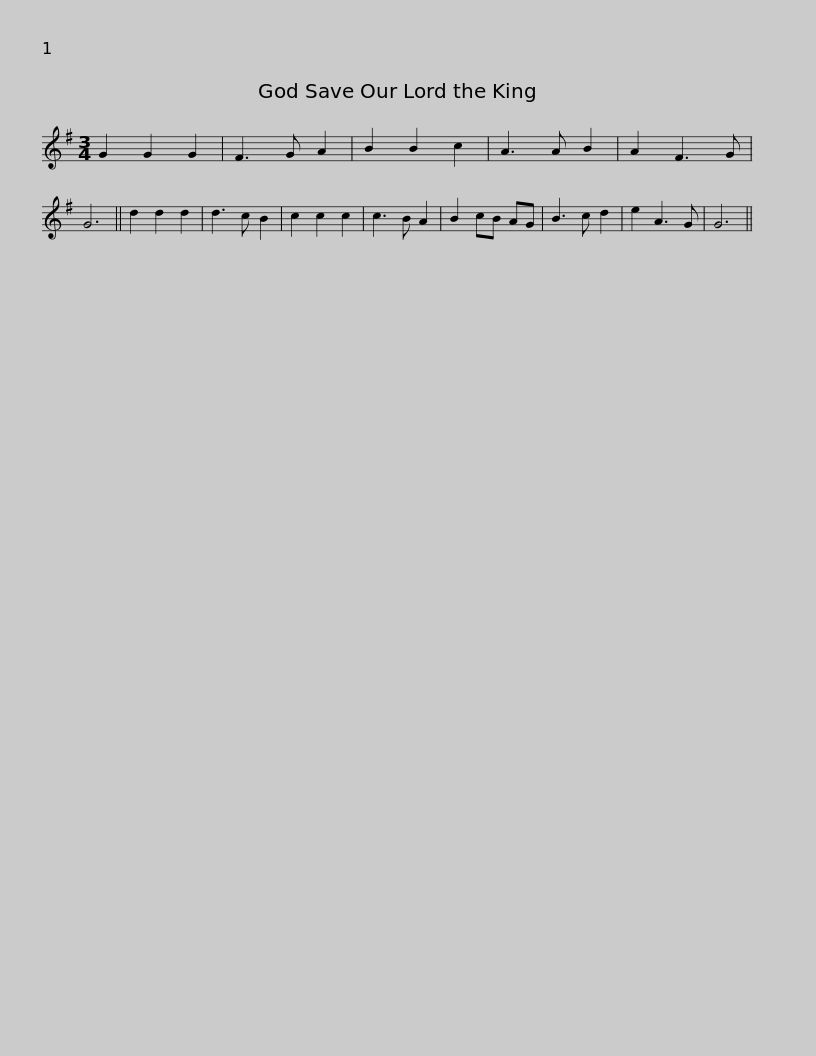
X:1
L:1/8
M:3/4
I:linebreak $
K:G
V:1 treble
V:1
 G2 G2 G2 | F3 G A2 | B2 B2 c2 | A3 A B2 | A2 F3 G | %5
 G6 || d2 d2 d2 | d3 c B2 | c2 c2 c2 | c3 B A2 | %10
 B2 cB AG |$ B3 c d2 | e2 A3 G | G6 || %14
